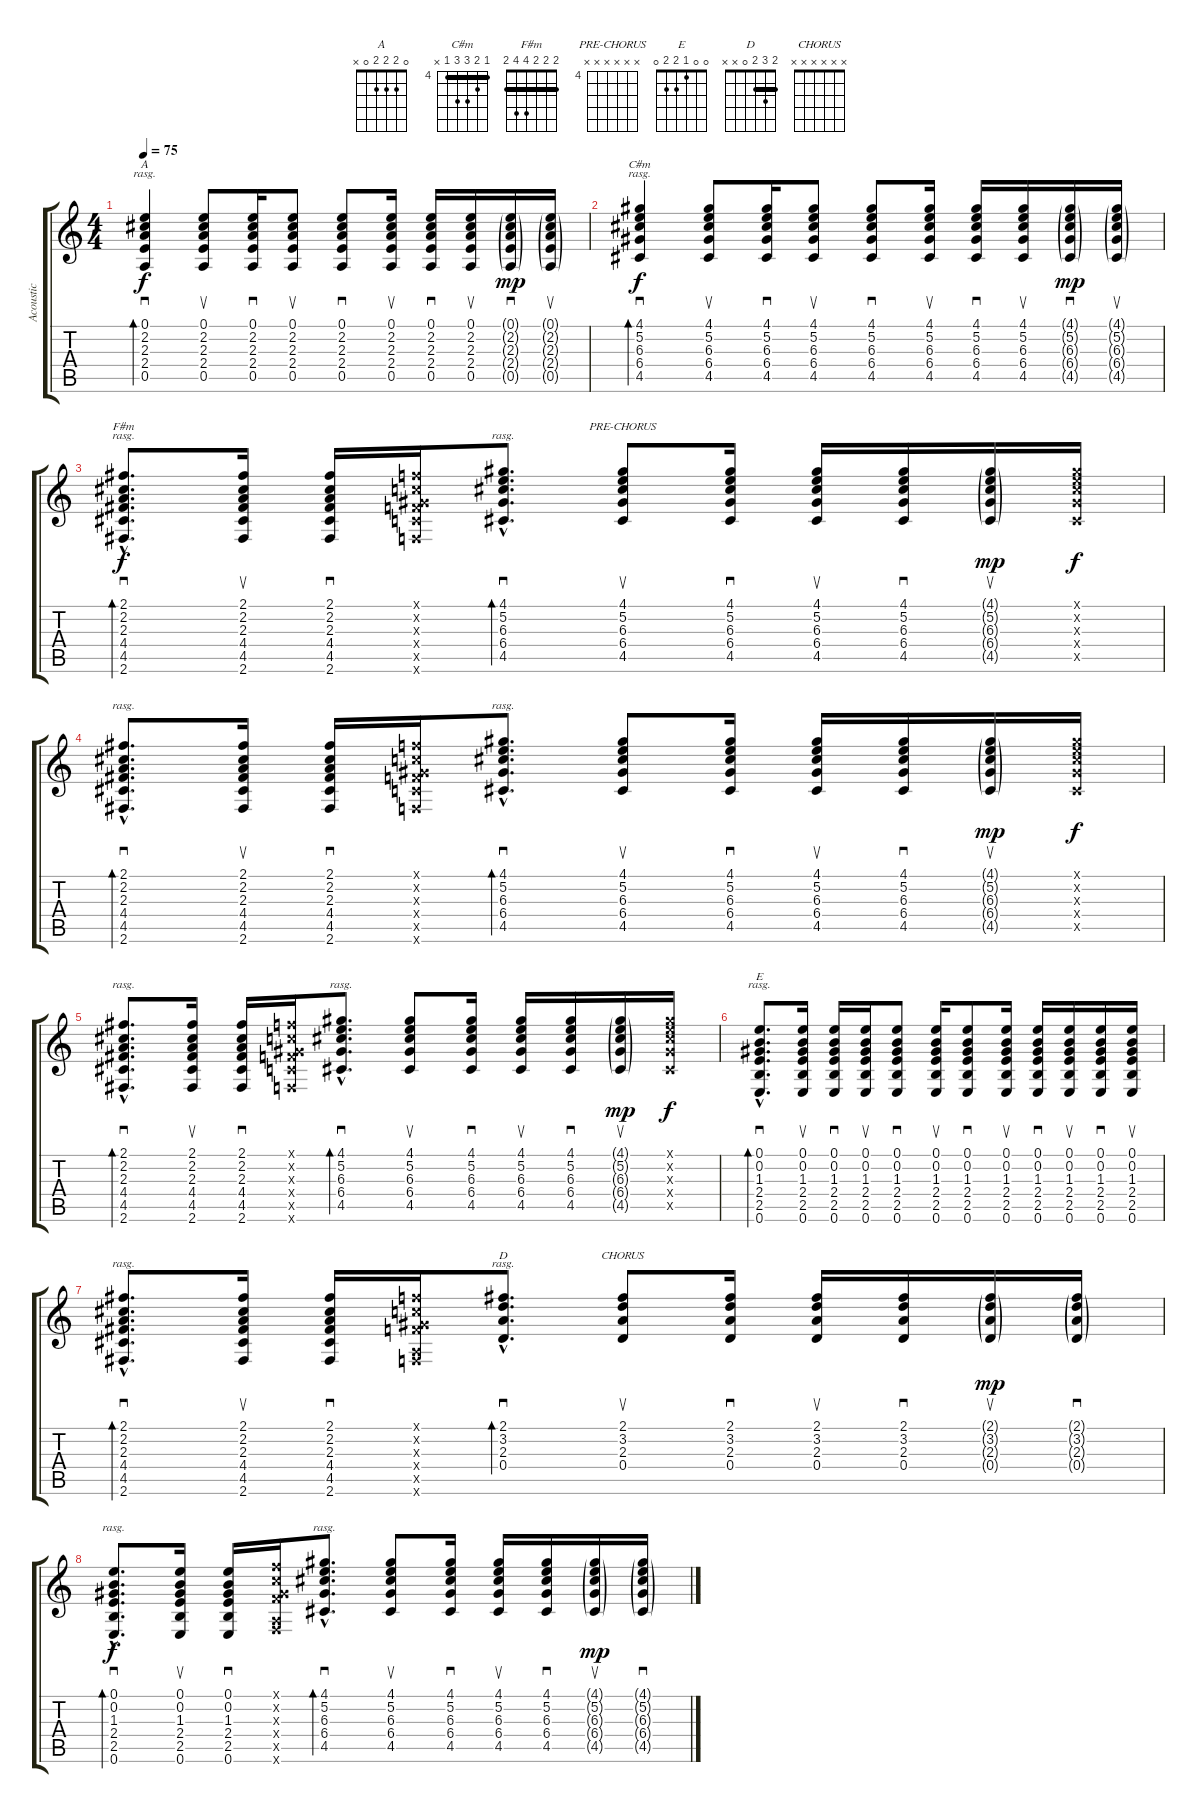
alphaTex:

\track ("Acoustic" "Acoustic") {instrument acousticguitarsteel}
\staff {score tabs}
\tuning (E4 B3 G3 D3 A2 E2) {hide}
\chord ("A" 0 2 2 2 0 x)
\chord ("C#m" 4 5 6 6 4 x) {firstfret 4 barre 4}
\chord ("F#m" 2 2 2 4 4 2) {barre 2}
\chord ("PRE-CHORUS" x x x x x x) {firstfret 4}
\chord ("E" 0 0 1 2 2 0)
\chord ("D" 2 3 2 0 x x) {barre 2}
\chord ("CHORUS" x x x x x x)
\ts (4 4)
\tempo 75
\clef g2
\ks c
(0.1 2.2 2.3 2.4 0.5).4{sd bd 60 ch "A" rasg ii dy f} (0.1 2.2 2.3 2.4 0.5).8{su} (0.1 2.2 2.3 2.4 0.5).16{sd} (0.1 2.2 2.3 2.4 0.5).8{su} (0.1 2.2 2.3 2.4 0.5).8{sd} (0.1 2.2 2.3 2.4 0.5).16{su} (0.1 2.2 2.3 2.4 0.5).16{sd} (0.1 2.2 2.3 2.4 0.5).16{su} (0.1{g} 2.2{g} 2.3{g} 2.4{g} 0.5{g}).16{sd dy mp} (0.1{g} 2.2{g} 2.3{g} 2.4{g} 0.5{g}).16{su} |
(4.1 5.2 6.3 6.4 4.5).4{sd bd 30 ch "C#m" rasg ii dy f} (4.1 5.2 6.3 6.4 4.5).8{su} (4.1 5.2 6.3 6.4 4.5).16{sd} (4.1 5.2 6.3 6.4 4.5).8{su} (4.1 5.2 6.3 6.4 4.5).8{sd} (4.1 5.2 6.3 6.4 4.5).16{su} (4.1 5.2 6.3 6.4 4.5).16{sd} (4.1 5.2 6.3 6.4 4.5).16{su} (4.1{g} 5.2{g} 6.3{g} 6.4{g} 4.5{g}).16{sd dy mp} (4.1{g} 5.2{g} 6.3{g} 6.4{g} 4.5{g}).16{su} |
(2.1{hac} 2.2{hac} 2.3{hac} 4.4{hac} 4.5{hac} 2.6{hac}).8{d sd bd 30 ch "F#m" rasg ii dy f} (2.1 2.2 2.3 4.4 4.5 2.6).16{su} (2.1 2.2 2.3 4.4 4.5 2.6).16{sd} (1.1{x} 1.2{x} 1.3{x} 3.4{x} 3.5{x} 1.6{x}).16 (4.1{hac} 5.2{hac} 6.3{hac} 6.4{hac} 4.5{hac}).8{d sd bd 30 rasg ii} (4.1 5.2 6.3 6.4 4.5).8{su ch "PRE-CHORUS"} (4.1 5.2 6.3 6.4 4.5).16{sd} (4.1 5.2 6.3 6.4 4.5).16{su} (4.1 5.2 6.3 6.4 4.5).16{sd} (4.1{g} 5.2{g} 6.3{g} 6.4{g} 4.5{g}).16{su dy mp} (4.1{x} 5.2{x} 6.3{x} 6.4{x} 4.5{x}).16{dy f} |
(2.1{hac} 2.2{hac} 2.3{hac} 4.4{hac} 4.5{hac} 2.6{hac}).8{d sd bd 30 rasg ii} (2.1 2.2 2.3 4.4 4.5 2.6).16{su} (2.1 2.2 2.3 4.4 4.5 2.6).16{sd} (1.1{x} 1.2{x} 1.3{x} 3.4{x} 3.5{x} 1.6{x}).16 (4.1{hac} 5.2{hac} 6.3{hac} 6.4{hac} 4.5{hac}).8{d sd bd 30 rasg ii} (4.1 5.2 6.3 6.4 4.5).8{su} (4.1 5.2 6.3 6.4 4.5).16{sd} (4.1 5.2 6.3 6.4 4.5).16{su} (4.1 5.2 6.3 6.4 4.5).16{sd} (4.1{g} 5.2{g} 6.3{g} 6.4{g} 4.5{g}).16{su dy mp} (4.1{x} 5.2{x} 6.3{x} 6.4{x} 4.5{x}).16{dy f} |
(2.1{hac} 2.2{hac} 2.3{hac} 4.4{hac} 4.5{hac} 2.6{hac}).8{d sd bd 30 rasg ii} (2.1 2.2 2.3 4.4 4.5 2.6).16{su} (2.1 2.2 2.3 4.4 4.5 2.6).16{sd} (1.1{x} 1.2{x} 1.3{x} 3.4{x} 3.5{x} 1.6{x}).16 (4.1{hac} 5.2{hac} 6.3{hac} 6.4{hac} 4.5{hac}).8{d sd bd 30 rasg ii} (4.1 5.2 6.3 6.4 4.5).8{su} (4.1 5.2 6.3 6.4 4.5).16{sd} (4.1 5.2 6.3 6.4 4.5).16{su} (4.1 5.2 6.3 6.4 4.5).16{sd} (4.1{g} 5.2{g} 6.3{g} 6.4{g} 4.5{g}).16{su dy mp} (4.1{x} 5.2{x} 6.3{x} 6.4{x} 4.5{x}).16{dy f} |
(0.1{hac} 0.2{hac} 1.3{hac} 2.4{hac} 2.5{hac} 0.6{hac}).8{d sd bd 60 ch "E" rasg ii} (0.1 0.2 1.3 2.4 2.5 0.6).16{su} (0.1 0.2 1.3 2.4 2.5 0.6).16{sd} (0.1 0.2 1.3 2.4 2.5 0.6).16{su} (0.1 0.2 1.3 2.4 2.5 0.6).8{sd} (0.1 0.2 1.3 2.4 2.5 0.6).16{su} (0.1 0.2 1.3 2.4 2.5 0.6).8{sd} (0.1 0.2 1.3 2.4 2.5 0.6).16{su} (0.1 0.2 1.3 2.4 2.5 0.6).16{sd} (0.1 0.2 1.3 2.4 2.5 0.6).16{su} (0.1 0.2 1.3 2.4 2.5 0.6).16{sd} (0.1 0.2 1.3 2.4 2.5 0.6).16{su} |
(2.1{hac} 2.2{hac} 2.3{hac} 4.4{hac} 4.5{hac} 2.6{hac}).8{d sd bd 30 rasg ii} (2.1 2.2 2.3 4.4 4.5 2.6).16{su} (2.1 2.2 2.3 4.4 4.5 2.6).16{sd} (1.1{x} 1.2{x} 1.3{x} 3.4{x} 0.5{x} 1.6{x}).16 (2.1{hac} 3.2{hac} 2.3{hac} 0.4{hac}).8{d sd bd 60 ch "D" rasg ii} (2.1 3.2 2.3 0.4).8{su ch "CHORUS"} (2.1 3.2 2.3 0.4).16{sd} (2.1 3.2 2.3 0.4).16{su} (2.1 3.2 2.3 0.4).16{sd} (2.1{g} 3.2{g} 2.3{g} 0.4{g}).16{su dy mp} (2.1{g} 3.2{g} 2.3{g} 0.4{g}).16{sd} |
(0.1{hac} 0.2{hac} 1.3{hac} 2.4{hac} 2.5{hac} 0.6{hac}).8{d sd bd 60 rasg ii dy f} (0.1 0.2 1.3 2.4 2.5 0.6).16{su} (0.1 0.2 1.3 2.4 2.5 0.6).16{sd} (1.1{x} 1.2{x} 1.3{x} 3.4{x} 0.5{x} 1.6{x}).16 (4.1{hac} 5.2{hac} 6.3{hac} 6.4{hac} 4.5{hac}).8{d sd bd 30 rasg ii} (4.1 5.2 6.3 6.4 4.5).8{su} (4.1 5.2 6.3 6.4 4.5).16{sd} (4.1 5.2 6.3 6.4 4.5).16{su} (4.1 5.2 6.3 6.4 4.5).16{sd} (4.1{g} 5.2{g} 6.3{g} 6.4{g} 4.5{g}).16{su dy mp} (4.1{g} 5.2{g} 6.3{g} 6.4{g} 4.5{g}).16{sd}
